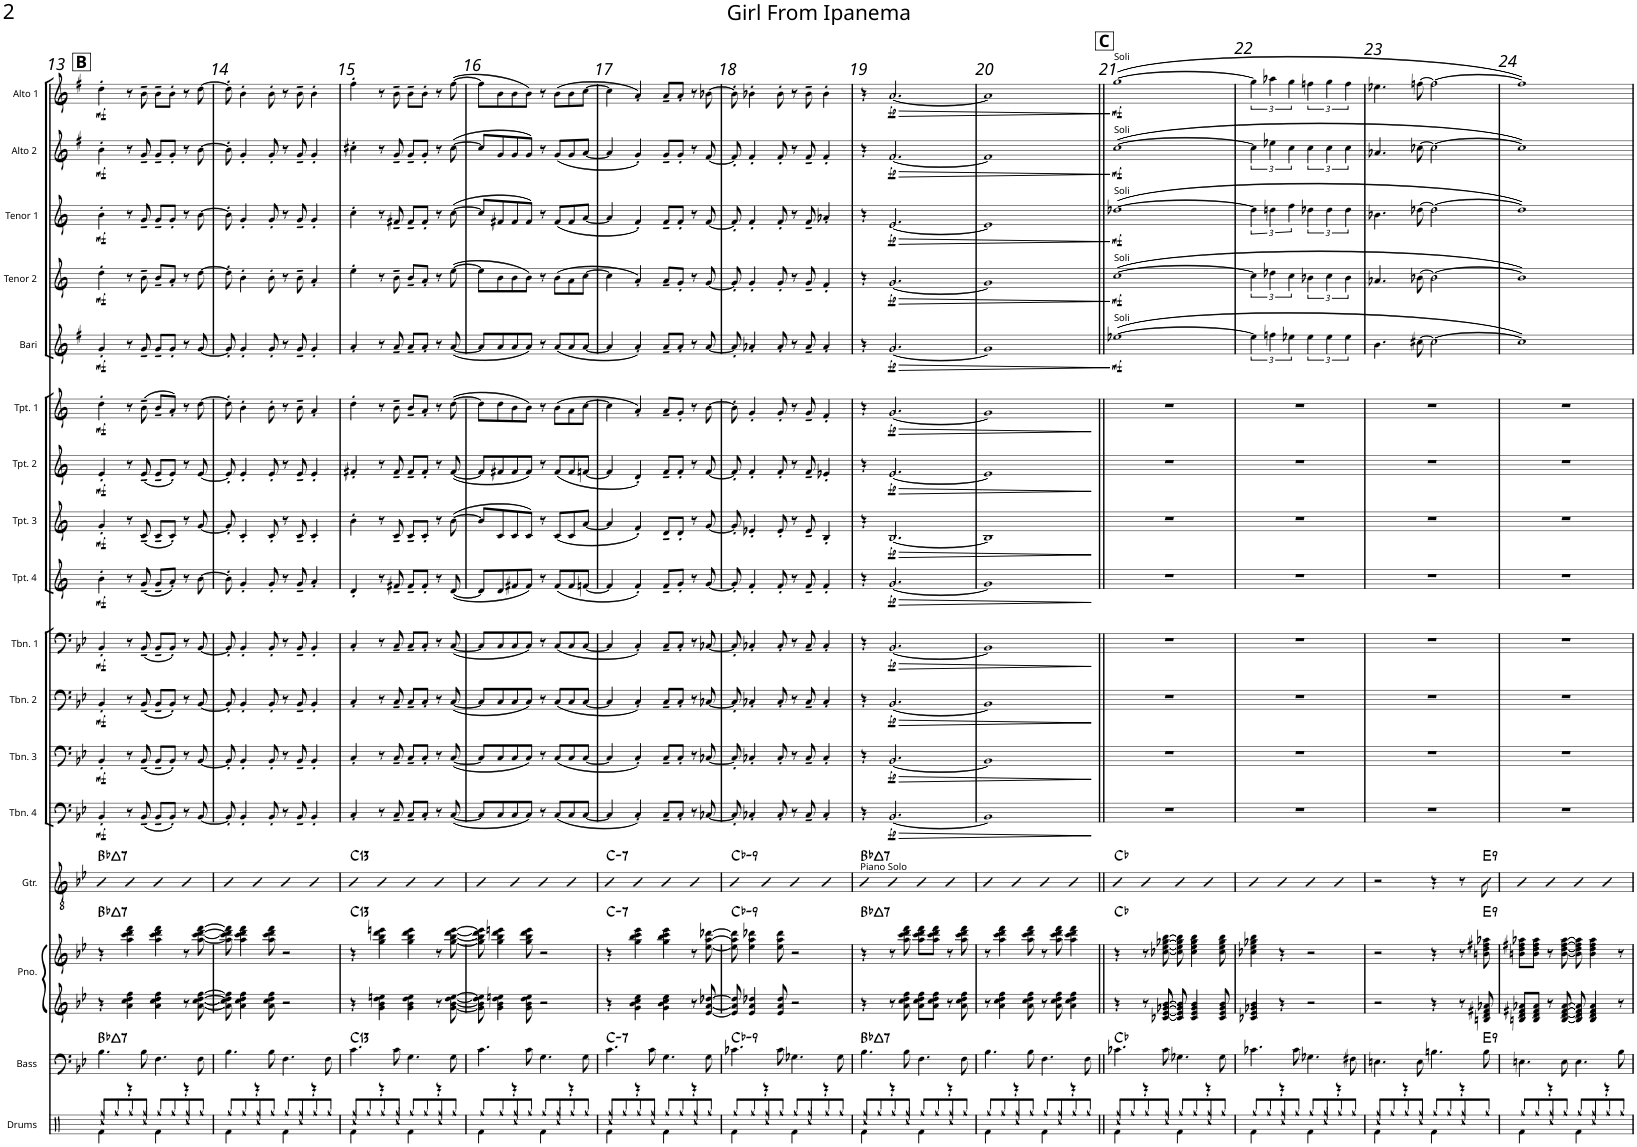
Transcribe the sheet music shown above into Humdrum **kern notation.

**kern	**kern	**harte	**kern	**kern	**harte	**kern	**harte	**kern	**dynam	**kern	**dynam	**kern	**dynam	**kern	**dynam	**kern	**dynam	**kern	**dynam	**kern	**dynam	**kern	**dynam	**kern	**dynam	**kern	**dynam	**kern	**dynam	**kern	**dynam	**kern	**dynam
*part18	*part17	*part17	*part16	*part15	*part15	*part14	*part14	*part13	*part13	*part12	*part12	*part11	*part11	*part10	*part10	*part9	*part9	*part8	*part8	*part7	*part7	*part6	*part6	*part5	*part5	*part4	*part4	*part3	*part3	*part2	*part2	*part1	*part1
*staff18	*staff17	*	*staff16	*staff15	*	*staff14	*	*staff13	*staff13	*staff12	*staff12	*staff11	*staff11	*staff10	*staff10	*staff9	*staff9	*staff8	*staff8	*staff7	*staff7	*staff6	*staff6	*staff5	*staff5	*staff4	*staff4	*staff3	*staff3	*staff2	*staff2	*staff1	*staff1
*I"Drums	*I"Bass	*	*I"Piano	*I"Piano	*	*I"Guitar	*	*I"Trombone 4	*	*I"Trombone 3	*	*I"Trombone 2	*	*I"Trombone 1	*	*I"Trumpet 4	*	*I"Trumpet 3	*	*I"Trumpet 2	*	*I"Trumpet 1	*	*I"Bari Sax	*	*I"Tenor Sax 2	*	*I"Tenor Sax 1	*	*I"Alto Sax 2	*	*I"Alto Sax 1	*
*I'Drums	*I'Bass	*	*I'Pno	*I'Pno.	*	*I'Gtr.	*	*I'Tbn. 4	*	*I'Tbn. 3	*	*I'Tbn. 2	*	*I'Tbn. 1	*	*I'Tpt. 4	*	*I'Tpt. 3	*	*I'Tpt. 2	*	*I'Tpt. 1	*	*I'Bari	*	*I'Tenor 2	*	*I'Tenor 1	*	*I'Alto 2	*	*I'Alto 1	*
!!LO:PB:g=z
*clefX	*clefF4	*	*clefG2	*clefG2	*	*clefGv2	*	*clefF4	*	*clefF4	*	*clefF4	*	*clefF4	*	*clefG2	*	*clefG2	*	*clefG2	*	*clefG2	*	*clefG2	*	*clefG2	*	*clefG2	*	*clefG2	*	*clefG2	*
*	*Trd7c12	*	*	*	*	*	*	*	*	*	*	*	*	*	*	*Trd1c2	*	*Trd1c2	*	*Trd1c2	*	*Trd1c2	*	*Trd12c21	*	*Trd8c14	*	*Trd8c14	*	*Trd5c9	*	*Trd5c9	*
*k[]	*k[b-e-]	*	*k[b-e-]	*k[b-e-]	*	*k[b-e-]	*	*k[b-e-]	*	*k[b-e-]	*	*k[b-e-]	*	*k[b-e-]	*	*k[]	*	*k[]	*	*k[]	*	*k[]	*	*k[f#]	*	*k[]	*	*k[]	*	*k[f#]	*	*k[f#]	*
*M2/2	*M2/2	*	*M2/2	*M2/2	*	*M2/2	*	*M2/2	*	*M2/2	*	*M2/2	*	*M2/2	*	*M2/2	*	*M2/2	*	*M2/2	*	*M2/2	*	*M2/2	*	*M2/2	*	*M2/2	*	*M2/2	*	*M2/2	*
*met(c|)	*met(c|)	*	*met(c|)	*met(c|)	*	*met(c|)	*	*met(c|)	*	*met(c|)	*	*met(c|)	*	*met(c|)	*	*met(c|)	*	*met(c|)	*	*met(c|)	*	*met(c|)	*	*met(c|)	*	*met(c|)	*	*met(c|)	*	*met(c|)	*	*met(c|)	*
!!LO:REH:place=s1:a:B:rj:fs=18:t=B
=13	=13	=13	=13	=13	=13	=13	=13	=13	=13	=13	=13	=13	=13	=13	=13	=13	=13	=13	=13	=13	=13	=13	=13	=13	=13	=13	=13	=13	=13	=13	=13	=13	=13
*^	*	*	*	*	*	*	*	*	*	*	*	*	*	*	*	*	*	*	*	*	*	*	*	*	*	*	*	*	*	*	*	*	*
*	*^	*	*	*	*	*	*	*	*	*	*	*	*	*	*	*	*	*	*	*	*	*	*	*	*	*	*	*	*	*	*	*	*	*
!	!	!	!	!LO:H:kt=7	!	!	!LO:H:kt=7	!	!LO:H:kt=7	!	!LO:DY:b	!	!LO:DY:b	!	!LO:DY:b	!	!LO:DY:b	!	!LO:DY:b	!	!LO:DY:b	!	!LO:DY:b	!	!LO:DY:b	!	!LO:DY:b	!	!LO:DY:b	!	!LO:DY:b	!	!LO:DY:b	!	!LO:DY:b
4Rcc/	4Rf\	8Rgg/L	4.B-\	Bb:maj7	4r	4r	Bb:maj7	4B-	Bb:maj7	4BB-'/	mf	4BB-'/	mf	4BB-'/	mf	4BB-'/	mf	4b'\	mf	4g'/	mf	4e'/	mf	4dd'\	mf	4g'/	mf	4dd'\	mf	4b'\	mf	4b'\	mf	4dd'\	mf
.	.	8Rgg/	.	.	.	.	.	.	.	.	.	.	.	.	.	.	.	.	.	.	.	.	.	.	.	.	.	.	.	.	.	.	.	.	.
8ryy	4r	8Rgg/	.	.	4a\ 4cc\ 4dd\ 4ff\	4aa\ 4ccc\ 4ddd\ 4fff\	.	4B-	.	8r	.	8r	.	8r	.	8r	.	8r	.	8r	.	8r	.	8r	.	8r	.	8r	.	8r	.	8r	.	8r	.
8Rcc/	.	8Rgg/J	8B-\	.	.	.	.	.	.	(8BB-~/	.	(8BB-~/	.	(8BB-~/	.	(8BB-~/	.	(8g~/	.	(8c~/	.	(8e~/	.	(8b~\	.	8g~/	.	8b~\	.	8g~/	.	8g~/	.	8b~\	.
4ryy	4Rf\	8Rgg/L	4.F\	.	4a\ 4cc\ 4dd\ 4ff\	4aa\ 4ccc\ 4ddd\ 4fff\	.	4B-	.	8BB-~/L	.	8BB-~/L	.	8BB-~/L	.	8BB-~/L	.	8g~/L	.	8c~/L	.	8e~/L	.	8b~/L	.	8g~/L	.	8b~/L	.	8g~/L	.	8g~/L	.	8b~\L	.
.	.	8Rgg/	.	.	.	.	.	.	.	8BB-'/J)	.	8BB-'/J)	.	8BB-'/J)	.	8BB-'/J)	.	8a'/J)	.	8c'/J)	.	8e'/J)	.	8a'/J)	.	8g'/J	.	8a'/J	.	8g'/J	.	8g'/J	.	8b'\J	.
4Rcc/	4r	8Rgg/	.	.	8r	8r	.	4B-	.	8r	.	8r	.	8r	.	8r	.	8r	.	8r	.	8r	.	8r	.	8r	.	8r	.	8r	.	8r	.	8r	.
.	.	8Rgg/J	8F\	.	[8a\ [8cc\ [8dd\ [8ff\	[8aa\ [8ccc\ [8ddd\ [8fff\	.	.	.	[8BB-/	.	[8BB-/	.	[8BB-/	.	[8BB-/	.	[8b\	.	[8g/	.	[8e/	.	[8dd\	.	[8g/	.	[8dd\	.	[8b\	.	[8b\	.	[8dd\	.
=14	=14	=14	=14	=14	=14	=14	=14	=14	=14	=14	=14	=14	=14	=14	=14	=14	=14	=14	=14	=14	=14	=14	=14	=14	=14	=14	=14	=14	=14	=14	=14	=14	=14	=14	=14
4ryy	4Rf\	8Rgg/L	4.B-\	.	8a\] 8cc\] 8dd\] 8ff\]	8aa\] 8ccc\] 8ddd\] 8fff\]	.	4B-	.	8BB-'/]	.	8BB-'/]	.	8BB-'/]	.	8BB-'/]	.	8b'\]	.	8g'/]	.	8e'/]	.	8dd'\]	.	8g'/]	.	8dd'\]	.	8b'\]	.	8b'\]	.	8dd'\]	.
.	.	8Rgg/	.	.	4a\ 4cc\ 4dd\ 4ff\	4aa\ 4ccc\ 4ddd\ 4fff\	.	.	.	4BB-'/	.	4BB-'/	.	4BB-'/	.	4BB-'/	.	4g'/	.	4c'/	.	4e'/	.	4b'\	.	4g'/	.	4b'\	.	4g'/	.	4g'/	.	4b'\	.
4Rcc/	4r	8Rgg/	.	.	.	.	.	4B-	.	.	.	.	.	.	.	.	.	.	.	.	.	.	.	.	.	.	.	.	.	.	.	.	.	.	.
.	.	8Rgg/J	8B-\	.	8a\ 8cc\ 8dd\ 8ff\	8aa\ 8ccc\ 8ddd\ 8fff\	.	.	.	8BB-'/	.	8BB-'/	.	8BB-'/	.	8BB-'/	.	8g'/	.	8c'/	.	8e'/	.	8b'\	.	8g'/	.	8b'\	.	8g'/	.	8g'/	.	8b'\	.
8ryy	4Rf\	8Rgg/L	4.F\	.	2r	2r	.	4B-	.	8r	.	8r	.	8r	.	8r	.	8r	.	8r	.	8r	.	8r	.	8r	.	8r	.	8r	.	8r	.	8r	.
8Rcc/	.	8Rgg/	.	.	.	.	.	.	.	8BB-~/	.	8BB-~/	.	8BB-~/	.	8BB-~/	.	8g~/	.	8c~/	.	8e~/	.	8b~\	.	8g~/	.	8b~\	.	8g~/	.	8g~/	.	8b~\	.
4ryy	4r	8Rgg/	.	.	.	.	.	4B-	.	4BB-'/	.	4BB-'/	.	4BB-'/	.	4BB-'/	.	4a'/	.	4c'/	.	4e'/	.	4a'/	.	4g'/	.	4a'/	.	4g'/	.	4g'/	.	4b'\	.
.	.	8Rgg/J	8F\	.	.	.	.	.	.	.	.	.	.	.	.	.	.	.	.	.	.	.	.	.	.	.	.	.	.	.	.	.	.	.	.
=15	=15	=15	=15	=15	=15	=15	=15	=15	=15	=15	=15	=15	=15	=15	=15	=15	=15	=15	=15	=15	=15	=15	=15	=15	=15	=15	=15	=15	=15	=15	=15	=15	=15	=15	=15
!	!	!	!	!LO:H:kt=13	!	!	!LO:H:kt=13	!	!LO:H:kt=13	!	!	!	!	!	!	!	!	!	!	!	!	!	!	!	!	!	!	!	!	!	!	!	!	!	!
4Rcc/	4Rf\	8Rgg/L	4.c\	C:9(11,13)	4r	4r	C:9(11,13)	4B-	C:9(11,13)	4C'/	.	4C'/	.	4C'/	.	4C'/	.	4d'/	.	4b'\	.	4f#X'/	.	4dd'\	.	4a'/	.	4ee'\	.	4cc'\	.	4cc#X'\	.	4ff#'\	.
.	.	8Rgg/	.	.	.	.	.	.	.	.	.	.	.	.	.	.	.	.	.	.	.	.	.	.	.	.	.	.	.	.	.	.	.	.	.
8ryy	4r	8Rgg/	.	.	4g\ 4b-\ 4dd\ 4een\	4gg\ 4bb-\ 4ddd\ 4eeen\	.	4B-	.	8r	.	8r	.	8r	.	8r	.	8r	.	8r	.	8r	.	8r	.	8r	.	8r	.	8r	.	8r	.	8r	.
8Rcc/	.	8Rgg/J	8c\	.	.	.	.	.	.	8C~/	.	8C~/	.	8C~/	.	8C~/	.	8f#X~/	.	8c~/	.	8f#~/	.	8b~\	.	8a~/	.	8b~\	.	8f#X~/	.	8g~/	.	8b~\	.
4ryy	4Rf\	8Rgg/L	4.G\	.	4g\ 4b-\ 4dd\ 4ee\	4gg\ 4bb-\ 4ddd\ 4eee\	.	4B-	.	8C~/L	.	8C~/L	.	8C~/L	.	8C~/L	.	8f#~/L	.	8c~/L	.	8f#~/L	.	8b~/L	.	8a~/L	.	8b~/L	.	8f#~/L	.	8g~/L	.	8b~\L	.
.	.	8Rgg/	.	.	.	.	.	.	.	8C'/J	.	8C'/J	.	8C'/J	.	8C'/J	.	8f#'/J	.	8c'/J	.	8f#'/J	.	8a'/J	.	8a'/J	.	8a'/J	.	8f#'/J	.	8g'/J	.	8b'\J	.
4Rcc/	4r	8Rgg/	.	.	8r	8r	.	4B-	.	8r	.	8r	.	8r	.	8r	.	8r	.	8r	.	8r	.	8r	.	8r	.	8r	.	8r	.	8r	.	8r	.
.	.	8Rgg/J	8G\	.	[8g\ [8b-\ [8dd\ [8ee\	[8gg\ [8bb-\ [8ddd\ [8eee\	.	.	.	([8C/	.	([8C/	.	([8C/	.	([8C/	.	([8d/	.	([8b\	.	([8f#/	.	([8dd\	.	([8a/	.	([8ee\	.	([8cc\	.	([8cc#\	.	([8ff#\	.
=16	=16	=16	=16	=16	=16	=16	=16	=16	=16	=16	=16	=16	=16	=16	=16	=16	=16	=16	=16	=16	=16	=16	=16	=16	=16	=16	=16	=16	=16	=16	=16	=16	=16	=16	=16
4ryy	4Rf\	8Rgg/L	4.c\	.	8g\] 8b-\] 8dd\] 8ee\]	8gg\] 8bb-\] 8ddd\] 8eee\]	.	4B-	.	8C/L]	.	8C/L]	.	8C/L]	.	8C/L]	.	8d/L]	.	8b/L]	.	8f#/L]	.	8dd\L]	.	8a/L]	.	8ee\L]	.	8cc/L]	.	8cc#/L]	.	8ff#\L]	.
.	.	8Rgg/	.	.	4g\ 4b-\ 4dd\ 4een\	4gg\ 4bb-\ 4ddd\ 4eeen\	.	.	.	8C/	.	8C/	.	8C/	.	8C/	.	8d/	.	8c/	.	8f#X/	.	8dd\	.	8a/	.	8b\	.	8f#X/	.	8g/	.	8b\	.
4Rcc/	4r	8Rgg/	.	.	.	.	.	4B-	.	8C/	.	8C/	.	8C/	.	8C/	.	8f#X/	.	8c/	.	8f#/	.	8b\	.	8a/	.	8b\	.	8f#/	.	8g/	.	8b\	.
.	.	8Rgg/J	8c\	.	8g\ 8b-\ 8dd\ 8ee\	8gg\ 8bb-\ 8ddd\ 8eee\	.	.	.	8C/J)	.	8C/J)	.	8C/J)	.	8C/J)	.	8f#/J)	.	8c/J)	.	8f#/J)	.	8b\J)	.	8a/J)	.	8b\J)	.	8f#/J)	.	8g/J)	.	8b\J)	.
8ryy	4Rf\	8Rgg/L	4.G\	.	2r	2r	.	4B-	.	8r	.	8r	.	8r	.	8r	.	8r	.	8r	.	8r	.	8r	.	8r	.	8r	.	8r	.	8r	.	8r	.
8Rcc/	.	8Rgg/	.	.	.	.	.	.	.	(8C/L	.	(8C/L	.	(8C/L	.	(8C/L	.	(8f#/L	.	(8c/L	.	(8f#/L	.	(8b\L	.	(8a/L	.	(8b\L	.	(8f#/L	.	(8g/L	.	(8b\L	.
4ryy	4r	8Rgg/	.	.	.	.	.	4B-	.	8C/	.	8C/	.	8C/	.	8C/	.	8f#/	.	8c/	.	8f#/	.	8a\	.	8a/	.	8a\	.	8f#/	.	8g/	.	8b\	.
.	.	8Rgg/J	8G\	.	.	.	.	.	.	[8C/J	.	[8C/J	.	[8C/J	.	[8C/J	.	[8fn/J	.	[8a/J	.	[8fn/J	.	[8cc\J	.	[8a/J	.	[8cc\J	.	[8a/J	.	[8a/J	.	[8cc\J	.
=17	=17	=17	=17	=17	=17	=17	=17	=17	=17	=17	=17	=17	=17	=17	=17	=17	=17	=17	=17	=17	=17	=17	=17	=17	=17	=17	=17	=17	=17	=17	=17	=17	=17	=17	=17
!	!	!	!	!LO:H:kt=7	!	!	!LO:H:kt=7	!	!LO:H:kt=7	!	!	!	!	!	!	!	!	!	!	!	!	!	!	!	!	!	!	!	!	!	!	!	!	!	!
4Rcc/	4Rf\	8Rgg/L	4.c\	C:min7	4r	4r	C:min7	4B-	C:min7	4C/]	.	4C/]	.	4C/]	.	4C/]	.	4f/]	.	4a/]	.	4f/]	.	4cc\]	.	4a/]	.	4cc\]	.	4a/]	.	4a/]	.	4cc\]	.
.	.	8Rgg/	.	.	.	.	.	.	.	.	.	.	.	.	.	.	.	.	.	.	.	.	.	.	.	.	.	.	.	.	.	.	.	.	.
8ryy	4r	8Rgg/	.	.	4g\ 4b-\ 4cc\ 4ee-\	4gg\ 4bb-\ 4ccc\ 4eee-\	.	4B-	.	4C'/)	.	4C'/)	.	4C'/)	.	4C'/)	.	4f'/)	.	4f'/)	.	4d'/)	.	4a'/)	.	4a'/)	.	4a'/)	.	4f'/)	.	4g'/)	.	4a'/)	.
8Rcc/	.	8Rgg/J	8c\	.	.	.	.	.	.	.	.	.	.	.	.	.	.	.	.	.	.	.	.	.	.	.	.	.	.	.	.	.	.	.	.
4ryy	4Rf\	8Rgg/L	4.G\	.	4g\ 4b-\ 4cc\ 4ee-\	4gg\ 4bb-\ 4ccc\ 4eee-\	.	4B-	.	8C~/L	.	8C~/L	.	8C~/L	.	8C~/L	.	8f~/L	.	8d~/L	.	8f~/L	.	8a~/L	.	8a~/L	.	8a~/L	.	8f~/L	.	8g~/L	.	8a~/L	.
.	.	8Rgg/	.	.	.	.	.	.	.	8C'/J	.	8C'/J	.	8C'/J	.	8C'/J	.	8g'/J	.	8d'/J	.	8f'/J	.	8g'/J	.	8a'/J	.	8g'/J	.	8f'/J	.	8g'/J	.	8a'/J	.
4Rcc/	4r	8Rgg/	.	.	8r	8r	.	4B-	.	8r	.	8r	.	8r	.	8r	.	8r	.	8r	.	8r	.	8r	.	8r	.	8r	.	8r	.	8r	.	8r	.
.	.	8Rgg/J	8G\	.	[8e-/ [8a/ [8dd-X/	[8ee-\ [8aa\ [8ddd-X\	.	.	.	[8C-X/	.	[8C-X/	.	[8C-X/	.	[8C-X/	.	[8g/	.	[8g/	.	[8f/	.	[8b\	.	[8a/	.	[8g/	.	[8f/	.	[8f#/	.	[8b-X\	.
=18	=18	=18	=18	=18	=18	=18	=18	=18	=18	=18	=18	=18	=18	=18	=18	=18	=18	=18	=18	=18	=18	=18	=18	=18	=18	=18	=18	=18	=18	=18	=18	=18	=18	=18	=18
!	!	!	!	!LO:H:kt=9	!	!	!LO:H:kt=9	!	!LO:H:kt=9	!	!	!	!	!	!	!	!	!	!	!	!	!	!	!	!	!	!	!	!	!	!	!	!	!	!
4ryy	4Rf\	8Rgg/L	4.c-X\	Cb:min9	8e-/] 8a/] 8dd-/]	8ee-\] 8aa\] 8ddd-\]	Cb:min9	4B-	Cb:min9	8C-'/]	.	8C-'/]	.	8C-'/]	.	8C-'/]	.	8g'/]	.	8g'/]	.	8f'/]	.	8b'\]	.	8a'/]	.	8g'/]	.	8f'/]	.	8f#'/]	.	8b-'\]	.
.	.	8Rgg/	.	.	4e-/ 4a/ 4dd-X/	4ee-\ 4aa\ 4ddd-X\	.	.	.	4C-X'/	.	4C-X'/	.	4C-X'/	.	4C-X'/	.	4f'/	.	4e-X'/	.	4f'/	.	4g'/	.	4a-X'/	.	4g'/	.	4f'/	.	4f#'/	.	4b-X'\	.
4Rcc/	4r	8Rgg/	.	.	.	.	.	4B-	.	.	.	.	.	.	.	.	.	.	.	.	.	.	.	.	.	.	.	.	.	.	.	.	.	.	.
.	.	8Rgg/J	8c-\	.	8e-/ 8a/ 8dd-/	8ee-\ 8aa\ 8ddd-\	.	.	.	8C-'/	.	8C-'/	.	8C-'/	.	8C-'/	.	8f'/	.	8e-'/	.	8f'/	.	8g'/	.	8a-'/	.	8g'/	.	8f'/	.	8f#'/	.	8b-'\	.
8ryy	4Rf\	8Rgg/L	4.G-X\	.	2r	2r	.	4B-	.	8r	.	8r	.	8r	.	8r	.	8r	.	8r	.	8r	.	8r	.	8r	.	8r	.	8r	.	8r	.	8r	.
8Rcc/	.	8Rgg/	.	.	.	.	.	.	.	8C-~/	.	8C-~/	.	8C-~/	.	8C-~/	.	8f~/	.	8e-~/	.	8f~/	.	8g~/	.	8a-~/	.	8g~/	.	8f~/	.	8f#~/	.	8b-~\	.
4ryy	4r	8Rgg/	.	.	.	.	.	4B-	.	4C-'/	.	4C-'/	.	4C-'/	.	4C-'/	.	4f'/	.	4B'/	.	4e-X'/	.	4f'/	.	4a-'/	.	4f'/	.	4a-X'/	.	4f#'/	.	4b-'\	.
.	.	8Rgg/J	8G-\	.	.	.	.	.	.	.	.	.	.	.	.	.	.	.	.	.	.	.	.	.	.	.	.	.	.	.	.	.	.	.	.
=19	=19	=19	=19	=19	=19	=19	=19	=19	=19	=19	=19	=19	=19	=19	=19	=19	=19	=19	=19	=19	=19	=19	=19	=19	=19	=19	=19	=19	=19	=19	=19	=19	=19	=19	=19
!	!	!	!	!LO:H:kt=7	!	!	!LO:H:kt=7	!LO:TX:a:t=Piano Solo	!LO:H:kt=7	!	!	!	!	!	!	!	!	!	!	!	!	!	!	!	!	!	!	!	!	!	!	!	!	!	!
4Rcc/	4Rf\	8Rgg/L	4.B-\	Bb:maj7	4r	4r	Bb:maj7	4B-	Bb:maj7	4r	.	4r	.	4r	.	4r	.	4r	.	4r	.	4r	.	4r	.	4r	.	4r	.	4r	.	4r	.	4r	.
.	.	8Rgg/	.	.	.	.	.	.	.	.	.	.	.	.	.	.	.	.	.	.	.	.	.	.	.	.	.	.	.	.	.	.	.	.	.
!	!	!	!	!	!	!	!	!	!	!	!LO:HP:b	!	!LO:HP:b	!	!LO:HP:b	!	!LO:HP:b	!	!LO:HP:b	!	!LO:HP:b	!	!LO:HP:b	!	!LO:HP:b	!	!LO:HP:b	!	!LO:HP:b	!	!LO:HP:b	!	!LO:HP:b	!	!LO:HP:b
!	!	!	!	!	!	!	!	!	!	!	!LO:DY:n=1:b	!	!LO:DY:n=1:b	!	!LO:DY:n=1:b	!	!LO:DY:n=1:b	!	!LO:DY:n=1:b	!	!LO:DY:n=1:b	!	!LO:DY:n=1:b	!	!LO:DY:n=1:b	!	!LO:DY:n=1:b	!	!LO:DY:n=1:b	!	!LO:DY:n=1:b	!	!LO:DY:n=1:b	!	!LO:DY:n=1:b
8ryy	4r	8Rgg/	.	.	8r	8r	.	4B-	.	[2.BB-/	> fp	[2.BB-/	> fp	[2.BB-/	> fp	[2.BB-/	> fp	[2.g/	> fp	[2.B/	> fp	[2.e/	> fp	[2.g/	> fp	[2.g/	> fp	[2.g/	> fp	[2.e/	> fp	[2.f#/	> fp	[2.a/	> fp
8Rcc/	.	8Rgg/J	8B-\	.	8a\ 8cc\ 8dd\ 8ff\	8aa\ 8ccc\ 8ddd\ 8fff\	.	.	.	.	.	.	.	.	.	.	.	.	.	.	.	.	.	.	.	.	.	.	.	.	.	.	.	.	.
4ryy	4Rf\	8Rgg/L	4.F\	.	8a\ 8cc\ 8dd\ 8ff\L	8aa\ 8ccc\ 8ddd\ 8fff\L	.	4B-	.	.	.	.	.	.	.	.	.	.	.	.	.	.	.	.	.	.	.	.	.	.	.	.	.	.	.
.	.	8Rgg/	.	.	8a\ 8cc\ 8dd\ 8ff\J	8aa\ 8ccc\ 8ddd\ 8fff\J	.	.	.	.	.	.	.	.	.	.	.	.	.	.	.	.	.	.	.	.	.	.	.	.	.	.	.	.	.
4Rcc/	4r	8Rgg/	.	.	8r	8r	.	4B-	.	.	.	.	.	.	.	.	.	.	.	.	.	.	.	.	.	.	.	.	.	.	.	.	.	.	.
.	.	8Rgg/J	8F\	.	8a\ 8cc\ 8dd\ 8ff\	8aa\ 8ccc\ 8ddd\ 8fff\	.	.	.	.	.	.	.	.	.	.	.	.	.	.	.	.	.	.	.	.	.	.	.	.	.	.	.	.	.
=20	=20	=20	=20	=20	=20	=20	=20	=20	=20	=20	=20	=20	=20	=20	=20	=20	=20	=20	=20	=20	=20	=20	=20	=20	=20	=20	=20	=20	=20	=20	=20	=20	=20	=20	=20
4ryy	4Rf\	8Rgg/L	4.B-\	.	8r	8r	.	4B-	.	1BB-]	.	1BB-]	.	1BB-]	.	1BB-]	.	1g]	.	1B]	.	1e]	.	1g]	.	1g]	.	1g]	.	1e]	.	1f#]	.	1a]	.
.	.	8Rgg/	.	.	4a\ 4cc\ 4dd\ 4ff\	4aa\ 4ccc\ 4ddd\ 4fff\	.	.	.	.	.	.	.	.	.	.	.	.	.	.	.	.	.	.	.	.	.	.	.	.	.	.	.	.	.
4Rcc/	4r	8Rgg/	.	.	.	.	.	4B-	.	.	.	.	.	.	.	.	.	.	.	.	.	.	.	.	.	.	.	.	.	.	.	.	.	.	.
.	.	8Rgg/J	8B-\	.	8a\ 8cc\ 8dd\ 8ff\	8aa\ 8ccc\ 8ddd\ 8fff\	.	.	.	.	.	.	.	.	.	.	.	.	.	.	.	.	.	.	.	.	.	.	.	.	.	.	.	.	.
8ryy	4Rf\	8Rgg/L	4.F\	.	8r	8r	.	4B-	.	.	.	.	.	.	.	.	.	.	.	.	.	.	.	.	.	.	.	.	.	.	.	.	.	.	.
8Rcc/	.	8Rgg/	.	.	8a\ 8cc\ 8dd\ 8ff\	8aa\ 8ccc\ 8ddd\ 8fff\	.	.	.	.	.	.	.	.	.	.	.	.	.	.	.	.	.	.	.	.	.	.	.	.	.	.	.	.	.
4ryy	4r	8Rgg/	.	.	4a\ 4cc\ 4dd\ 4ff\	4aa\ 4ccc\ 4ddd\ 4fff\	.	4B-	.	.	.	.	.	.	.	.	.	.	.	.	.	.	.	.	.	.	.	.	.	.	.	.	.	.	.
.	.	8Rgg/J	8F\	.	.	.	.	.	.	.	.	.	.	.	.	.	.	.	.	.	.	.	.	.	.	.	.	.	.	.	.	.	.	.	.
*v	*v	*v	*	*	*	*	*	*	*	*	*	*	*	*	*	*	*	*	*	*	*	*	*	*	*	*	*	*	*	*	*	*	*	*	*
.	.	.	.	.	.	.	.	.	]	.	]	.	]	.	]	.	]	.	]	.	]	.	]	.	]	.	]	.	]	.	]	.	]
!!LO:REH:place=s1:a:B:rj:fs=18:t=C
=21||	=21||	=21||	=21||	=21||	=21||	=21||	=21||	=21||	=21||	=21||	=21||	=21||	=21||	=21||	=21||	=21||	=21||	=21||	=21||	=21||	=21||	=21||	=21||	=21||	=21||	=21||	=21||	=21||	=21||	=21||	=21||	=21||	=21||
*^	*	*	*	*	*	*	*	*	*	*	*	*	*	*	*	*	*	*	*	*	*	*	*	*	*	*	*	*	*	*	*	*	*
*	*^	*	*	*	*	*	*	*	*	*	*	*	*	*	*	*	*	*	*	*	*	*	*	*	*	*	*	*	*	*	*	*	*	*
!	!	!	!	!	!	!	!	!	!	!	!	!	!	!	!	!	!	!	!	!	!	!	!	!	!	!	!	!	!	!	!	!	!	!LO:TX:a:t=Soli	!
!	!	!	!	!	!	!	!	!	!	!	!	!	!	!	!	!	!	!	!	!	!	!	!	!	!	!	!	!	!	!	!	!LO:TX:a:t=Soli	!	!	!
!	!	!	!	!	!	!	!	!	!	!	!	!	!	!	!	!	!	!	!	!	!	!	!	!	!	!	!	!	!	!LO:TX:a:t=Soli	!	!	!	!	!
!	!	!	!	!	!	!	!	!	!	!	!	!	!	!	!	!	!	!	!	!	!	!	!	!	!	!	!	!LO:TX:a:t=Soli	!	!	!	!	!	!	!
!	!	!	!	!	!	!	!	!	!	!	!	!	!	!	!	!	!	!	!	!	!	!	!	!	!	!LO:TX:a:t=Soli	!	!	!	!	!	!	!	!	!
!	!	!	!	!	!	!	!	!	!	!	!	!	!	!	!	!	!	!	!	!	!	!	!	!	!	!	!LO:DY:b	!	!LO:DY:b	!	!LO:DY:b	!	!LO:DY:b	!	!LO:DY:b
4Rcc/	4Rf\	8Rgg/L	4.c-X\	Cb:maj	4r	4r	Cb:maj	4B-	Cb:maj	1r	.	1r	.	1r	.	1r	.	1r	.	1r	.	1r	.	1r	.	([1ee-X	mf	([1cc	mf	([1dd-X	mf	([1cc	mf	([1gg	mf
.	.	8Rgg/	.	.	.	.	.	.	.	.	.	.	.	.	.	.	.	.	.	.	.	.	.	.	.	.	.	.	.	.	.	.	.	.	.
8ryy	4r	8Rgg/	.	.	8r	8r	.	4B-	.	.	.	.	.	.	.	.	.	.	.	.	.	.	.	.	.	.	.	.	.	.	.	.	.	.	.
8Rcc/	.	8Rgg/J	8c-\	.	[8c-X/ [8e-/ [8g-X/ [8b-/	[8cc-X\ [8ee-\ [8gg-X\ [8bb-\	.	.	.	.	.	.	.	.	.	.	.	.	.	.	.	.	.	.	.	.	.	.	.	.	.	.	.	.	.
4ryy	4Rf\	8Rgg/L	4.G-X\	.	8c-/] 8e-/] 8g-/] 8b-/]	8cc-\] 8ee-\] 8gg-\] 8bb-\]	.	4B-	.	.	.	.	.	.	.	.	.	.	.	.	.	.	.	.	.	.	.	.	.	.	.	.	.	.	.
.	.	8Rgg/	.	.	4c-/ 4e-/ 4g-/ 4b-/	4cc-\ 4ee-\ 4gg-\ 4bb-\	.	.	.	.	.	.	.	.	.	.	.	.	.	.	.	.	.	.	.	.	.	.	.	.	.	.	.	.	.
4Rcc/	4r	8Rgg/	.	.	.	.	.	4B-	.	.	.	.	.	.	.	.	.	.	.	.	.	.	.	.	.	.	.	.	.	.	.	.	.	.	.
.	.	8Rgg/J	8G-\	.	8c-/ 8e-/ 8g-/ 8b-/	8cc-\ 8ee-\ 8gg-\ 8bb-\	.	.	.	.	.	.	.	.	.	.	.	.	.	.	.	.	.	.	.	.	.	.	.	.	.	.	.	.	.
=22	=22	=22	=22	=22	=22	=22	=22	=22	=22	=22	=22	=22	=22	=22	=22	=22	=22	=22	=22	=22	=22	=22	=22	=22	=22	=22	=22	=22	=22	=22	=22	=22	=22	=22	=22
4ryy	4Rf\	8Rgg/L	4.c-X\	.	4c-X/ 4e-/ 4g-X/ 4b-/	4cc-X\ 4ee-\ 4gg-X\ 4bb-\	.	4B-	.	1r	.	1r	.	1r	.	1r	.	1r	.	1r	.	1r	.	1r	.	6ee-\]	.	6cc\]	.	6dd-\]	.	6cc\]	.	6gg\]	.
.	.	8Rgg/	.	.	.	.	.	.	.	.	.	.	.	.	.	.	.	.	.	.	.	.	.	.	.	.	.	.	.	.	.	.	.	.	.
.	.	.	.	.	.	.	.	.	.	.	.	.	.	.	.	.	.	.	.	.	.	.	.	.	.	6ffn\	.	6dd-X\	.	6ddn\	.	6ee-X\	.	6aa-X\	.
4Rcc/	4r	8Rgg/	.	.	4r	4r	.	4B-	.	.	.	.	.	.	.	.	.	.	.	.	.	.	.	.	.	.	.	.	.	.	.	.	.	.	.
.	.	.	.	.	.	.	.	.	.	.	.	.	.	.	.	.	.	.	.	.	.	.	.	.	.	6ee-X\	.	6cc\	.	6ff\	.	6cc\	.	6gg\	.
.	.	8Rgg/J	8c-\	.	.	.	.	.	.	.	.	.	.	.	.	.	.	.	.	.	.	.	.	.	.	.	.	.	.	.	.	.	.	.	.
8ryy	4Rf\	8Rgg/L	4.G-X\	.	2r	2r	.	4B-	.	.	.	.	.	.	.	.	.	.	.	.	.	.	.	.	.	6ee-\	.	6b-X\	.	6dd-X\	.	6cc\	.	6ffn\	.
8Rcc/	.	8Rgg/	.	.	.	.	.	.	.	.	.	.	.	.	.	.	.	.	.	.	.	.	.	.	.	.	.	.	.	.	.	.	.	.	.
.	.	.	.	.	.	.	.	.	.	.	.	.	.	.	.	.	.	.	.	.	.	.	.	.	.	6ee-\	.	6cc\	.	6dd-\	.	6cc\	.	6gg\	.
4ryy	4r	8Rgg/	.	.	.	.	.	4B-	.	.	.	.	.	.	.	.	.	.	.	.	.	.	.	.	.	.	.	.	.	.	.	.	.	.	.
.	.	.	.	.	.	.	.	.	.	.	.	.	.	.	.	.	.	.	.	.	.	.	.	.	.	6ee-\	.	6b-\	.	6dd-\	.	6cc\	.	6ff\	.
.	.	8Rgg/J	8F#X\	.	.	.	.	.	.	.	.	.	.	.	.	.	.	.	.	.	.	.	.	.	.	.	.	.	.	.	.	.	.	.	.
=23	=23	=23	=23	=23	=23	=23	=23	=23	=23	=23	=23	=23	=23	=23	=23	=23	=23	=23	=23	=23	=23	=23	=23	=23	=23	=23	=23	=23	=23	=23	=23	=23	=23	=23	=23
4Rcc/	4Rf\	8Rgg/L	4.En\	.	2r	2r	.	2r	.	1r	.	1r	.	1r	.	1r	.	1r	.	1r	.	1r	.	1r	.	4.b\	.	4.a-X/	.	4.b-X\	.	4.a-X/	.	4.ee-X\	.
.	.	8Rgg/	.	.	.	.	.	.	.	.	.	.	.	.	.	.	.	.	.	.	.	.	.	.	.	.	.	.	.	.	.	.	.	.	.
8ryy	4r	8Rgg/	.	.	.	.	.	.	.	.	.	.	.	.	.	.	.	.	.	.	.	.	.	.	.	.	.	.	.	.	.	.	.	.	.
8Rcc/	.	8Rgg/J	8E\	.	.	.	.	.	.	.	.	.	.	.	.	.	.	.	.	.	.	.	.	.	.	[8cc#X\	.	[8b-X\	.	[8dd-X\	.	[8cc-X\	.	[8ffn\	.
4ryy	4Rf\	8Rgg/L	4.Bn\	.	4r	4r	.	4r	.	.	.	.	.	.	.	.	.	.	.	.	.	.	.	.	.	2cc#\_	.	2b-\_	.	2dd-\_	.	2cc-\_	.	2ff\_	.
.	.	8Rgg/	.	.	.	.	.	.	.	.	.	.	.	.	.	.	.	.	.	.	.	.	.	.	.	.	.	.	.	.	.	.	.	.	.
4Rcc/	4r	8Rgg/	.	.	8r	8r	.	8r	.	.	.	.	.	.	.	.	.	.	.	.	.	.	.	.	.	.	.	.	.	.	.	.	.	.	.
!	!	!	!	!LO:H:kt=9	!	!	!LO:H:kt=9	!	!LO:H:kt=9	!	!	!	!	!	!	!	!	!	!	!	!	!	!	!	!	!	!	!	!	!	!	!	!	!	!
.	.	8Rgg/J	8B\	E:9	8Bn/ 8d/ 8f#X/ 8a-X/	8bn\ 8dd\ 8ff#X\ 8aa-X\	E:9	8B-\	E:9	.	.	.	.	.	.	.	.	.	.	.	.	.	.	.	.	.	.	.	.	.	.	.	.	.	.
=24	=24	=24	=24	=24	=24	=24	=24	=24	=24	=24	=24	=24	=24	=24	=24	=24	=24	=24	=24	=24	=24	=24	=24	=24	=24	=24	=24	=24	=24	=24	=24	=24	=24	=24	=24
4ryy	4Rf\	8Rgg/L	4.En\	.	8Bn/ 8d/ 8f#X/ 8a-X/L	8bn\ 8dd\ 8ff#X\ 8aa-X\L	.	4B-	.	1r	.	1r	.	1r	.	1r	.	1r	.	1r	.	1r	.	1r	.	1cc#])	.	1b-])	.	1dd-])	.	1cc-])	.	1ff])	.
.	.	8Rgg/	.	.	8B/ 8d/ 8f#/ 8a-/J	8b\ 8dd\ 8ff#\ 8aa-\J	.	.	.	.	.	.	.	.	.	.	.	.	.	.	.	.	.	.	.	.	.	.	.	.	.	.	.	.	.
4Rcc/	4r	8Rgg/	.	.	8r	8r	.	4B-	.	.	.	.	.	.	.	.	.	.	.	.	.	.	.	.	.	.	.	.	.	.	.	.	.	.	.
.	.	8Rgg/J	8E\	.	[8B/ [8d/ [8f#/ [8a-/	[8b\ [8dd\ [8ff#\ [8aa-\	.	.	.	.	.	.	.	.	.	.	.	.	.	.	.	.	.	.	.	.	.	.	.	.	.	.	.	.	.
8ryy	4Rf\	8Rgg/L	4.E\	.	8B/] 8d/] 8f#/] 8a-/]	8b\] 8dd\] 8ff#\] 8aa-\]	.	4B-	.	.	.	.	.	.	.	.	.	.	.	.	.	.	.	.	.	.	.	.	.	.	.	.	.	.	.
8Rcc/	.	8Rgg/	.	.	4B/ 4d/ 4f#/ 4a-/	4b\ 4dd\ 4ff#\ 4aa-\	.	.	.	.	.	.	.	.	.	.	.	.	.	.	.	.	.	.	.	.	.	.	.	.	.	.	.	.	.
4ryy	4r	8Rgg/	.	.	.	.	.	4B-	.	.	.	.	.	.	.	.	.	.	.	.	.	.	.	.	.	.	.	.	.	.	.	.	.	.	.
.	.	8Rgg/J	8B-\	.	8r	8r	.	.	.	.	.	.	.	.	.	.	.	.	.	.	.	.	.	.	.	.	.	.	.	.	.	.	.	.	.
*v	*v	*v	*	*	*	*	*	*	*	*	*	*	*	*	*	*	*	*	*	*	*	*	*	*	*	*	*	*	*	*	*	*	*	*	*
=	=	=	=	=	=	=	=	=	=	=	=	=	=	=	=	=	=	=	=	=	=	=	=	=	=	=	=	=	=	=	=	=	=
*-	*-	*-	*-	*-	*-	*-	*-	*-	*-	*-	*-	*-	*-	*-	*-	*-	*-	*-	*-	*-	*-	*-	*-	*-	*-	*-	*-	*-	*-	*-	*-	*-	*-
